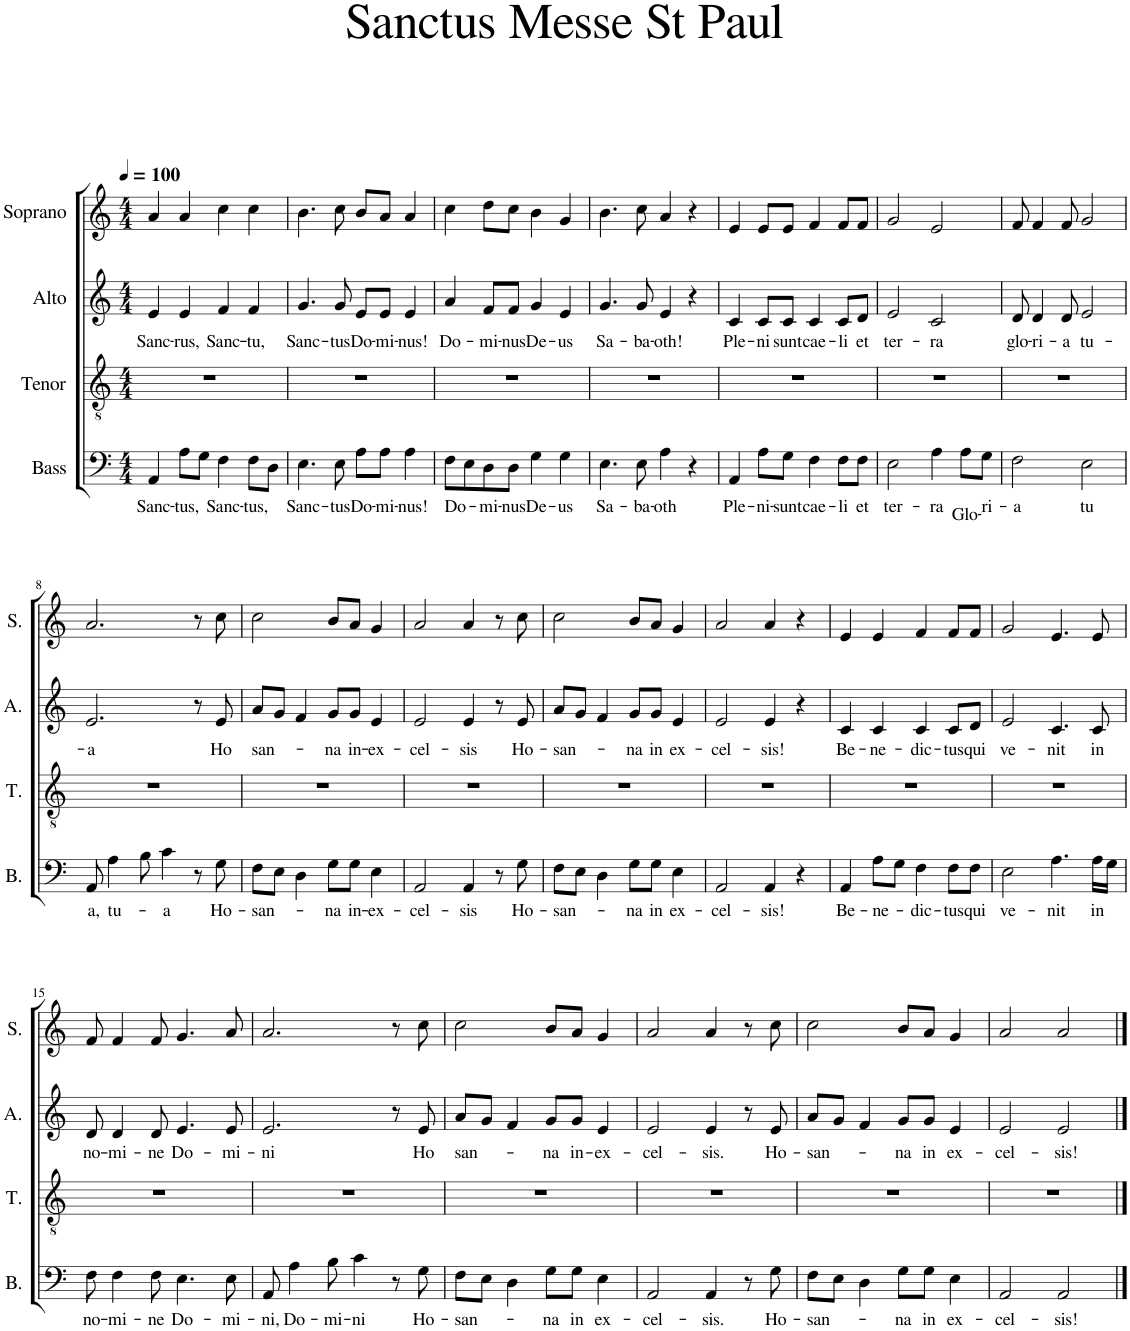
**kern	**text	**kern	**kern	**text	**kern
*part4	*part4	*part3	*part2	*part2	*part1
*staff4	*staff4	*staff3	*staff2	*staff2	*staff1
*I"Bass	*	*I"Tenor	*I"Alto	*	*I"Soprano
*I'B.	*	*I'T.	*I'A.	*	*I'S.
*clefF4	*	*clefGv2	*clefG2	*	*clefG2
*k[]	*	*k[]	*k[]	*	*k[]
*M4/4	*	*M4/4	*M4/4	*	*M4/4
*MM100	*	*MM100	*MM100	*	*MM100
=1	=1	=1	=1	=1	=1
!	!LO:LY:b	!	!	!LO:LY:b	!
4AA/	Sanc-	1r	4e/	Sanc-	4a/
!	!LO:LY:b	!	!	!LO:LY:b	!
8A\L	-tus,	.	4e/	-rus,	4a/
8G\J	.	.	.	.	.
!	!LO:LY:b	!	!	!LO:LY:b	!
4F\	Sanc-	.	4f/	Sanc-	4cc\
!	!LO:LY:b	!	!	!LO:LY:b	!
8F\L	-tus,	.	4f/	-tu,	4cc\
8D\J	.	.	.	.	.
=2	=2	=2	=2	=2	=2
!	!LO:LY:b	!	!	!LO:LY:b	!
4.E\	Sanc-	1r	4.g/	Sanc-	4.b\
!	!LO:LY:b	!	!	!LO:LY:b	!
8E\	-tus	.	8g/	-tus	8cc\
!	!LO:LY:b	!	!	!LO:LY:b	!
8A\L	Do-	.	8e/L	Do-	8b/L
!	!LO:LY:b	!	!	!LO:LY:b	!
8A\J	-mi-	.	8e/J	-mi-	8a/J
!	!LO:LY:b	!	!	!LO:LY:b	!
4A\	-nus!	.	4e/	-nus!	4a/
=3	=3	=3	=3	=3	=3
!	!LO:LY:b	!	!	!LO:LY:b	!
8F\L	Do-	1r	4a/	Do-	4cc\
8E\	.	.	.	.	.
!	!LO:LY:b	!	!	!LO:LY:b	!
8D\	-mi-	.	8f/L	-mi-	8dd\L
!	!LO:LY:b	!	!	!LO:LY:b	!
8D\J	-nus	.	8f/J	-nus	8cc\J
!	!LO:LY:b	!	!	!LO:LY:b	!
4G\	De-	.	4g/	De-	4b\
!	!LO:LY:b	!	!	!LO:LY:b	!
4G\	-us	.	4e/	-us	4g/
=4	=4	=4	=4	=4	=4
!	!LO:LY:b	!	!	!LO:LY:b	!
4.E\	Sa-	1r	4.g/	Sa-	4.b\
!	!LO:LY:b	!	!	!LO:LY:b	!
8E\	-ba-	.	8g/	-ba-	8cc\
!	!LO:LY:b	!	!	!LO:LY:b	!
4A\	-oth	.	4e/	-oth!	4a/
4r	.	.	4r	.	4r
=5	=5	=5	=5	=5	=5
!	!LO:LY:b	!	!	!LO:LY:b	!
4AA/	Ple-	1r	4c/	Ple-	4e/
!	!LO:LY:b	!	!	!LO:LY:b	!
8A\L	-ni-	.	8c/L	-ni	8e/L
!	!LO:LY:b	!	!	!LO:LY:b	!
8G\J	-sunt	.	8c/J	sunt	8e/J
!	!LO:LY:b	!	!	!LO:LY:b	!
4F\	cae-	.	4c/	cae-	4f/
!	!LO:LY:b	!	!	!LO:LY:b	!
8F\L	-li	.	8c/L	-li	8f/L
!	!LO:LY:b	!	!	!LO:LY:b	!
8F\J	et	.	8d/J	et	8f/J
=6	=6	=6	=6	=6	=6
!	!LO:LY:b	!	!	!LO:LY:b	!
2E\	ter-	1r	2e/	ter-	2g/
!	!LO:LY:b	!	!	!LO:LY:b	!
4A\	-ra	.	2c/	-ra	2e/
!	!LO:LY:b	!	!	!	!
8A\L	Glo-	.	.	.	.
!	!LO:LY:b	!	!	!	!
8G\J	-ri-	.	.	.	.
=7	=7	=7	=7	=7	=7
!	!LO:LY:b	!	!	!LO:LY:b	!
2F\	-a	1r	8d/	glo-	8f/
!	!	!	!	!LO:LY:b	!
.	.	.	4d/	-ri-	4f/
!	!	!	!	!LO:LY:b	!
.	.	.	8d/	-a	8f/
!	!LO:LY:b	!	!	!LO:LY:b	!
2E\	tu	.	2e/	tu-	2g/
!!LO:LB:g=z
=8	=8	=8	=8	=8	=8
!	!LO:LY:b	!	!	!LO:LY:b	!
8AA/	a,	1r	2.e/	-a	2.a/
!	!LO:LY:b	!	!	!	!
4A\	tu-	.	.	.	.
8B\	.	.	.	.	.
!	!LO:LY:b	!	!	!	!
4c\	-a	.	.	.	.
8r	.	.	8r	.	8r
!	!LO:LY:b	!	!	!LO:LY:b	!
8G\	Ho-	.	8e/	Ho	8cc\
=9	=9	=9	=9	=9	=9
!	!LO:LY:b	!	!	!LO:LY:b	!
8F\L	-san-	1r	8a/L	san-	2cc\
8E\J	.	.	8g/J	.	.
4D\	.	.	4f/	.	.
!	!LO:LY:b	!	!	!LO:LY:b	!
8G\L	-na	.	8g/L	-na	8b/L
!	!LO:LY:b	!	!	!LO:LY:b	!
8G\J	in-	.	8g/J	in-	8a/J
!	!LO:LY:b	!	!	!LO:LY:b	!
4E\	-ex-	.	4e/	-ex-	4g/
=10	=10	=10	=10	=10	=10
!	!LO:LY:b	!	!	!LO:LY:b	!
2AA/	-cel-	1r	2e/	-cel-	2a/
!	!LO:LY:b	!	!	!LO:LY:b	!
4AA/	-sis	.	4e/	-sis	4a/
8r	.	.	8r	.	8r
!	!LO:LY:b	!	!	!LO:LY:b	!
8G\	Ho-	.	8e/	Ho-	8cc\
=11	=11	=11	=11	=11	=11
!	!LO:LY:b	!	!	!LO:LY:b	!
8F\L	-san-	1r	8a/L	-san-	2cc\
8E\J	.	.	8g/J	.	.
4D\	.	.	4f/	.	.
!	!LO:LY:b	!	!	!LO:LY:b	!
8G\L	-na	.	8g/L	-na	8b/L
!	!LO:LY:b	!	!	!LO:LY:b	!
8G\J	in	.	8g/J	in	8a/J
!	!LO:LY:b	!	!	!LO:LY:b	!
4E\	ex-	.	4e/	ex-	4g/
=12	=12	=12	=12	=12	=12
!	!LO:LY:b	!	!	!LO:LY:b	!
2AA/	-cel-	1r	2e/	-cel-	2a/
!	!LO:LY:b	!	!	!LO:LY:b	!
4AA/	-sis!	.	4e/	-sis!	4a/
4r	.	.	4r	.	4r
=13	=13	=13	=13	=13	=13
!	!LO:LY:b	!	!	!LO:LY:b	!
4AA/	Be-	1r	4c/	Be-	4e/
!	!LO:LY:b	!	!	!LO:LY:b	!
8A\L	-ne-	.	4c/	-ne-	4e/
8G\J	.	.	.	.	.
!	!LO:LY:b	!	!	!LO:LY:b	!
4F\	-dic-	.	4c/	-dic-	4f/
!	!LO:LY:b	!	!	!LO:LY:b	!
8F\L	-tus	.	8c/L	-tus	8f/L
!	!LO:LY:b	!	!	!LO:LY:b	!
8F\J	qui	.	8d/J	qui	8f/J
=14	=14	=14	=14	=14	=14
!	!LO:LY:b	!	!	!LO:LY:b	!
2E\	ve-	1r	2e/	ve-	2g/
!	!LO:LY:b	!	!	!LO:LY:b	!
4.A\	-nit	.	4.c/	-nit	4.e/
!	!LO:LY:b	!	!	!LO:LY:b	!
16A\LL	in	.	8c/	in	8e/
16G\JJ	.	.	.	.	.
!!LO:LB:g=z
=15	=15	=15	=15	=15	=15
!	!LO:LY:b	!	!	!LO:LY:b	!
8F\	no-	1r	8d/	no-	8f/
!	!LO:LY:b	!	!	!LO:LY:b	!
4F\	-mi-	.	4d/	-mi-	4f/
!	!LO:LY:b	!	!	!LO:LY:b	!
8F\	-ne	.	8d/	-ne	8f/
!	!LO:LY:b	!	!	!LO:LY:b	!
4.E\	Do-	.	4.e/	Do-	4.g/
!	!LO:LY:b	!	!	!LO:LY:b	!
8E\	-mi-	.	8e/	-mi-	8a/
=16	=16	=16	=16	=16	=16
!	!LO:LY:b	!	!	!LO:LY:b	!
8AA/	-ni,	1r	2.e/	-ni	2.a/
!	!LO:LY:b	!	!	!	!
4A\	Do-	.	.	.	.
!	!LO:LY:b	!	!	!	!
8B\	-mi-	.	.	.	.
!	!LO:LY:b	!	!	!	!
4c\	-ni	.	.	.	.
8r	.	.	8r	.	8r
!	!LO:LY:b	!	!	!LO:LY:b	!
8G\	Ho-	.	8e/	Ho	8cc\
=17	=17	=17	=17	=17	=17
!	!LO:LY:b	!	!	!LO:LY:b	!
8F\L	-san-	1r	8a/L	san-	2cc\
8E\J	.	.	8g/J	.	.
4D\	.	.	4f/	.	.
!	!LO:LY:b	!	!	!LO:LY:b	!
8G\L	-na	.	8g/L	-na	8b/L
!	!LO:LY:b	!	!	!LO:LY:b	!
8G\J	in	.	8g/J	in-	8a/J
!	!LO:LY:b	!	!	!LO:LY:b	!
4E\	ex-	.	4e/	-ex-	4g/
=18	=18	=18	=18	=18	=18
!	!LO:LY:b	!	!	!LO:LY:b	!
2AA/	-cel-	1r	2e/	-cel-	2a/
!	!LO:LY:b	!	!	!LO:LY:b	!
4AA/	-sis.	.	4e/	-sis.	4a/
8r	.	.	8r	.	8r
!	!LO:LY:b	!	!	!LO:LY:b	!
8G\	Ho-	.	8e/	Ho-	8cc\
=19	=19	=19	=19	=19	=19
!	!LO:LY:b	!	!	!LO:LY:b	!
8F\L	-san-	1r	8a/L	-san-	2cc\
8E\J	.	.	8g/J	.	.
4D\	.	.	4f/	.	.
!	!LO:LY:b	!	!	!LO:LY:b	!
8G\L	-na	.	8g/L	-na	8b/L
!	!LO:LY:b	!	!	!LO:LY:b	!
8G\J	in	.	8g/J	in	8a/J
!	!LO:LY:b	!	!	!LO:LY:b	!
4E\	ex-	.	4e/	ex-	4g/
=20	=20	=20	=20	=20	=20
!	!LO:LY:b	!	!	!LO:LY:b	!
2AA/	-cel-	1r	2e/	-cel-	2a/
!	!LO:LY:b	!	!	!LO:LY:b	!
2AA/	-sis!	.	2e/	-sis!	2a/
==	==	==	==	==	==
*-	*-	*-	*-	*-	*-
